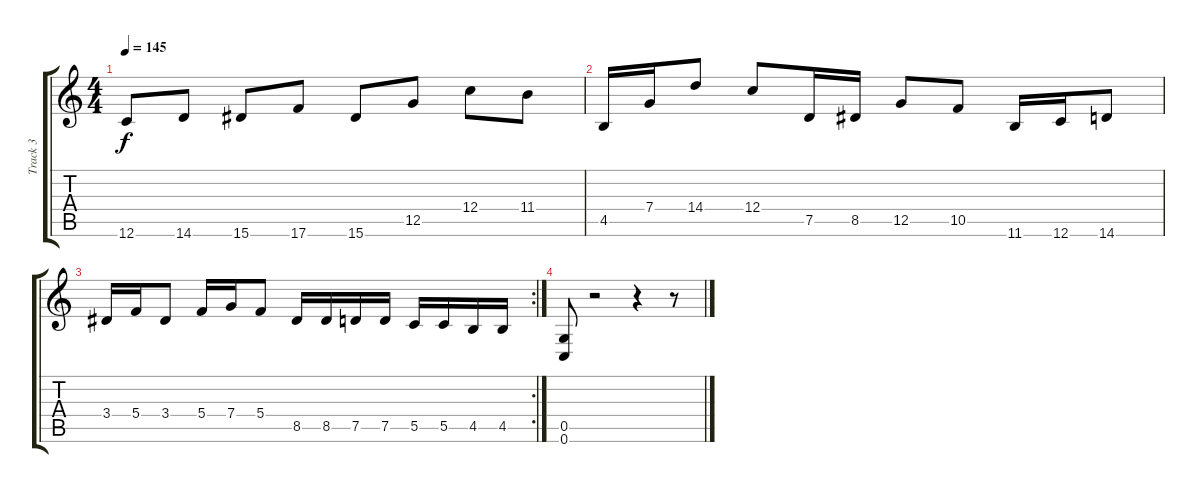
\track ("Track 3" "Track 3") {instrument distortionguitar}
\staff {score tabs}
\tuning (D4 A3 F3 C3 G2 C2) {hide}
\ts (4 4)
\tempo 145
\clef g2
\ks c
12.6.8{dy f} 14.6.8 15.6.8 17.6.8 15.6.8 12.5.8 12.4.8 11.4.8 |
4.5.16 7.4.16 14.4.8 12.4.8 7.5.16 8.5.16 12.5.8 10.5.8 11.6.16 12.6.16 14.6.8 |
\rc 2
3.4.16 5.4.16 3.4.8 5.4.16 7.4.16 5.4.8 8.5.16 8.5.16 7.5.16 7.5.16 5.5.16 5.5.16 4.5.16 4.5.16 |
(0.5 0.6).8 r.2 r.4 r.8
